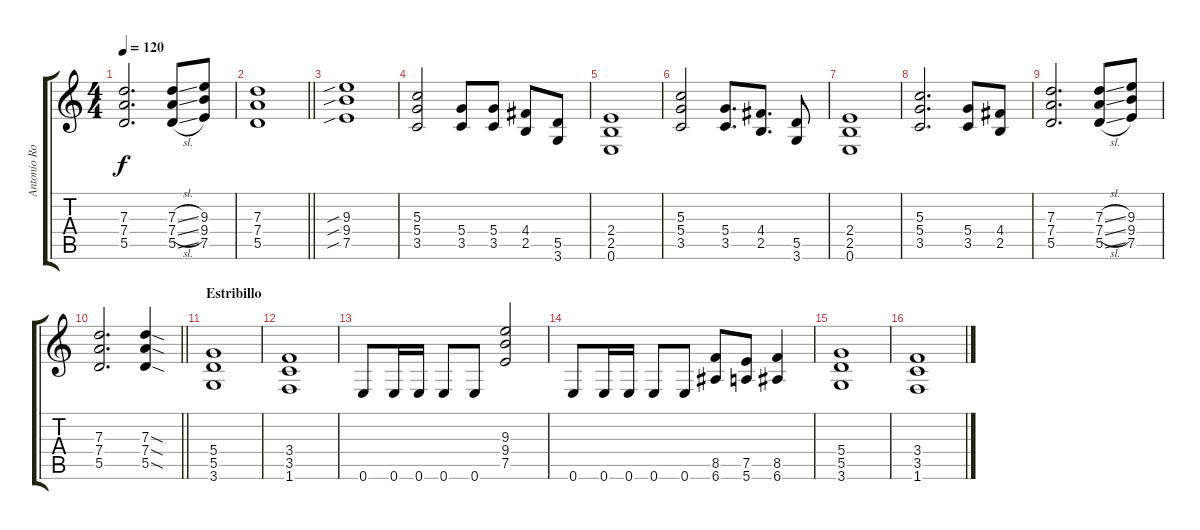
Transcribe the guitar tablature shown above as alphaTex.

\track ("Antonio Romano Lead" "Antonio Ro") {instrument distortionguitar}
\staff {score tabs}
\tuning (E4 B3 G3 D3 A2 E2) {hide}
\ts (4 4)
\tempo 120
\clef g2
\ks c
(7.3 7.4 5.5).2{d dy f} (7.3{sl} 7.4{sl} 5.5{sl}).8 (9.3 9.4 7.5).8 |
\barLineRight lightlight
(7.3 7.4 5.5).1 |
(9.3{sib} 9.4{sib} 7.5{sib}).1 |
(5.3 5.4 3.5).2 (5.4 3.5).8 (5.4 3.5).8 (4.4 2.5).8 (5.5 3.6).8 |
(2.4 2.5 0.6).1 |
(5.3 5.4 3.5).2 (5.4 3.5).8{d} (4.4 2.5).8{d} (5.5 3.6).8 |
(2.4 2.5 0.6).1 |
(5.3 5.4 3.5).2{d} (5.4 3.5).8 (4.4 2.5).8 |
(7.3 7.4 5.5).2{d} (7.3{sl} 7.4{sl} 5.5{sl}).8 (9.3 9.4 7.5).8 |
\barLineRight lightlight
(7.3 7.4 5.5).2{d} (7.3{sod} 7.4{sod} 5.5{sod}).4 |
\section ("" "Estribillo")
(5.4 5.5 3.6).1 |
(3.4 3.5 1.6).1 |
0.6.8 0.6.16 0.6.16 0.6.8 0.6.8 (9.3 9.4 7.5).2 |
0.6.8 0.6.16 0.6.16 0.6.8 0.6.8 (8.5 6.6).8 (7.5 5.6).8 (8.5 6.6).4 |
(5.4 5.5 3.6).1 |
(3.4 3.5 1.6).1
